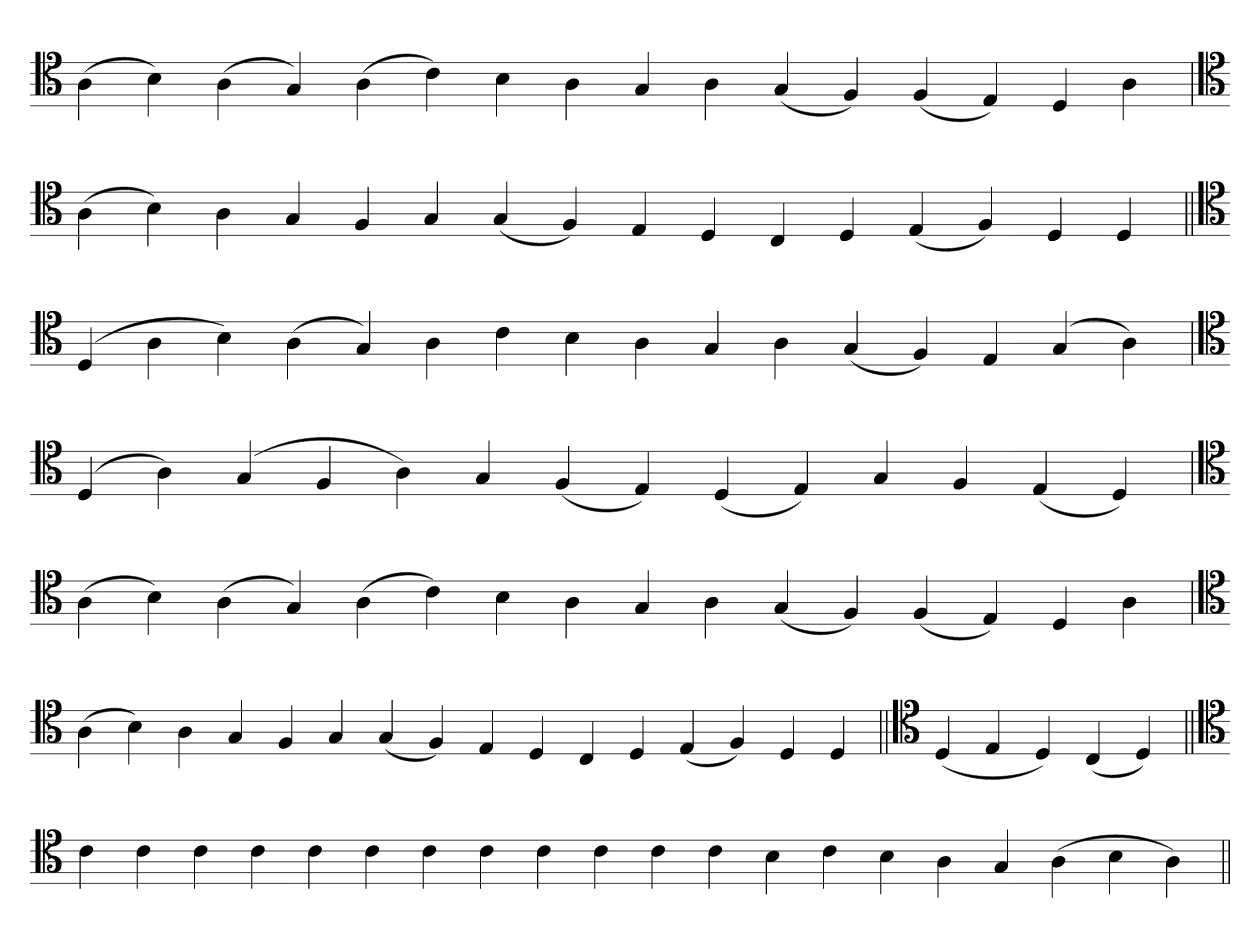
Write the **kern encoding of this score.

**kern
*part1
*staff1
*clefC4
=
(4A
4B)
(4A
4G)
(4A
4c)
4B
4A
4G
4A
(4G
4F)
(4F
4E)
4D
4A
='
*clefC4
(4A
4B)
4A
4G
4F
4G
(4G
4F)
4E
4D
4C
4D
(4E
4F)
4D
4D
=||
*clefC4
(4D
4A
4B)
(4A
4G)
4A
4c
4B
4A
4G
4A
(4G
4F)
4E
(4G
4A)
=
*clefC4
(4D
4A)
(4G
4F
4A)
4G
(4F
4E)
(4D
4E)
4G
4F
(4E
4D)
=
*clefC4
(4A
4B)
(4A
4G)
(4A
4c)
4B
4A
4G
4A
(4G
4F)
(4F
4E)
4D
4A
='
*clefC4
(4A
4B)
4A
4G
4F
4G
(4G
4F)
4E
4D
4C
4D
(4E
4F)
4D
4D
=||
*clefC4
(4D
4E
4D)
(4C
4D)
=||
*clefC4
4c
4c
4c
4c
4c
4c
4c
4c
4c
4c
4c
4c
4B
4c
4B
4A
4G
(4A
4B
4A)
=||
*-
